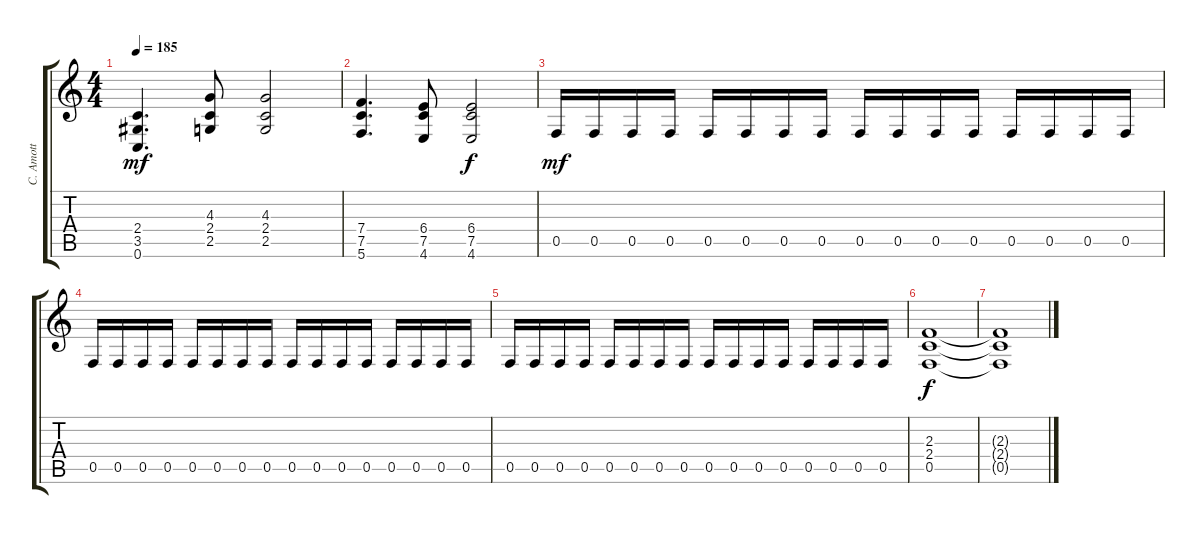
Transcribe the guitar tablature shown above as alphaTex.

\track ("C. Amott" "C. Amott") {instrument distortionguitar}
\staff {score tabs}
\tuning (C4 G3 Eb3 Bb2 F2 C2) {hide}
\ts (4 4)
\tempo 185
\clef g2
\ks c
(2.4 3.5 0.6).4{d dy mf} (4.3 2.4 2.5).8 (4.3 2.4 2.5).2 |
(7.4 7.5 5.6).4{d} (6.4 7.5 4.6).8 (6.4 7.5 4.6).2{dy f} |
0.5.16{dy mf} 0.5.16 0.5.16 0.5.16 0.5.16 0.5.16 0.5.16 0.5.16 0.5.16 0.5.16 0.5.16 0.5.16 0.5.16 0.5.16 0.5.16 0.5.16 |
0.5.16 0.5.16 0.5.16 0.5.16 0.5.16 0.5.16 0.5.16 0.5.16 0.5.16 0.5.16 0.5.16 0.5.16 0.5.16 0.5.16 0.5.16 0.5.16 |
0.5.16 0.5.16 0.5.16 0.5.16 0.5.16 0.5.16 0.5.16 0.5.16 0.5.16 0.5.16 0.5.16 0.5.16 0.5.16 0.5.16 0.5.16 0.5.16 |
(2.3 2.4 0.5).1{dy f} |
(2.3{t} 2.4{t} 0.5{t}).1
